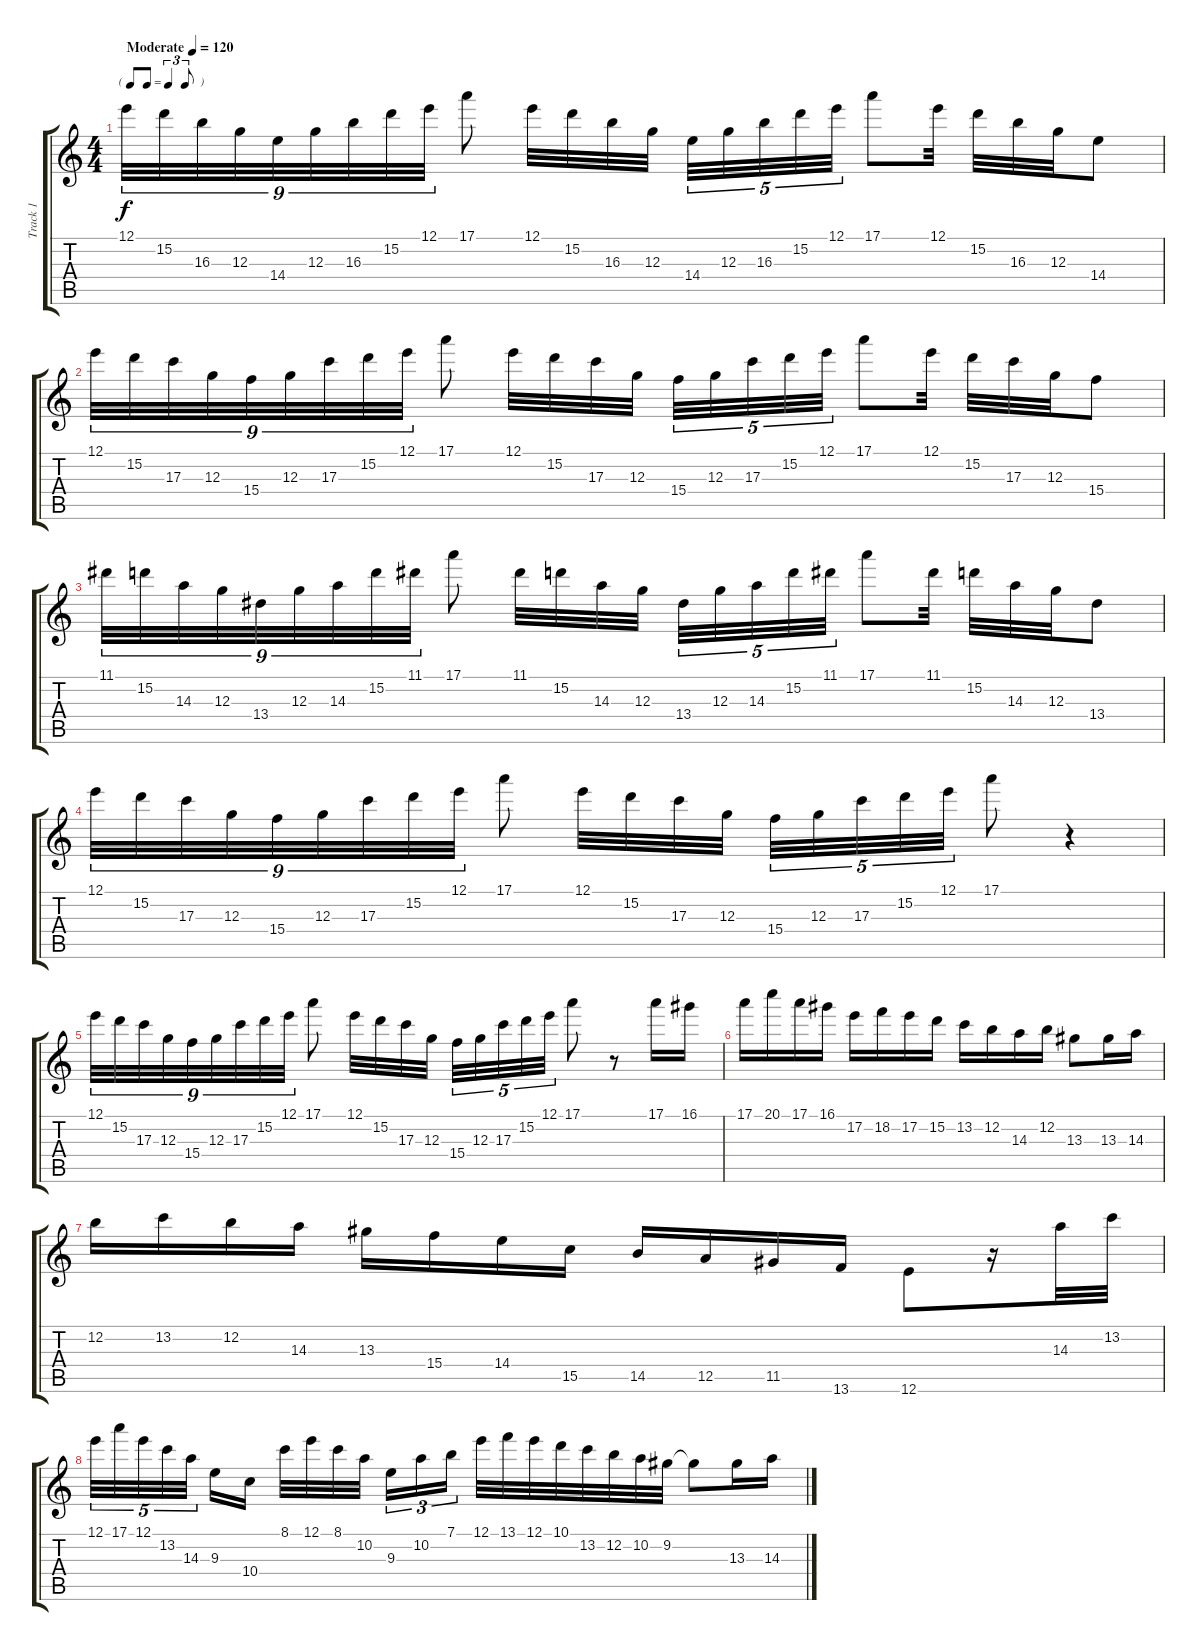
\track ("Track 1" "Track 1") {instrument distortionguitar}
\staff {score tabs}
\tuning (E4 B3 G3 D3 A2 E2) {hide}
\ts (4 4)
\tf triplet8th
\tempo (120 "Moderate")
\clef g2
\ks c
12.1.32{tu (9 8) dy f instrument distortionguitar} 15.2.32{tu (9 8)} 16.3.32{tu (9 8)} 12.3.32{tu (9 8)} 14.4.32{tu (9 8)} 12.3.32{tu (9 8)} 16.3.32{tu (9 8)} 15.2.32{tu (9 8)} 12.1.32{tu (9 8)} 17.1.8 12.1.32 15.2.32 16.3.32 12.3.32 14.4.32{tu (5 4)} 12.3.32{tu (5 4)} 16.3.32{tu (5 4)} 15.2.32{tu (5 4)} 12.1.32{tu (5 4)} 17.1.8 12.1.32 15.2.32 16.3.32 12.3.32 14.4.8 |
12.1.32{tu (9 8)} 15.2.32{tu (9 8)} 17.3.32{tu (9 8)} 12.3.32{tu (9 8)} 15.4.32{tu (9 8)} 12.3.32{tu (9 8)} 17.3.32{tu (9 8)} 15.2.32{tu (9 8)} 12.1.32{tu (9 8)} 17.1.8 12.1.32 15.2.32 17.3.32 12.3.32 15.4.32{tu (5 4)} 12.3.32{tu (5 4)} 17.3.32{tu (5 4)} 15.2.32{tu (5 4)} 12.1.32{tu (5 4)} 17.1.8 12.1.32 15.2.32 17.3.32 12.3.32 15.4.8 |
11.1.32{tu (9 8)} 15.2.32{tu (9 8)} 14.3.32{tu (9 8)} 12.3.32{tu (9 8)} 13.4.32{tu (9 8)} 12.3.32{tu (9 8)} 14.3.32{tu (9 8)} 15.2.32{tu (9 8)} 11.1.32{tu (9 8)} 17.1.8 11.1.32 15.2.32 14.3.32 12.3.32 13.4.32{tu (5 4)} 12.3.32{tu (5 4)} 14.3.32{tu (5 4)} 15.2.32{tu (5 4)} 11.1.32{tu (5 4)} 17.1.8 11.1.32 15.2.32 14.3.32 12.3.32 13.4.8 |
12.1.32{tu (9 8)} 15.2.32{tu (9 8)} 17.3.32{tu (9 8)} 12.3.32{tu (9 8)} 15.4.32{tu (9 8)} 12.3.32{tu (9 8)} 17.3.32{tu (9 8)} 15.2.32{tu (9 8)} 12.1.32{tu (9 8)} 17.1.8 12.1.32 15.2.32 17.3.32 12.3.32 15.4.32{tu (5 4)} 12.3.32{tu (5 4)} 17.3.32{tu (5 4)} 15.2.32{tu (5 4)} 12.1.32{tu (5 4)} 17.1.8 r.4 |
12.1.32{tu (9 8)} 15.2.32{tu (9 8)} 17.3.32{tu (9 8)} 12.3.32{tu (9 8)} 15.4.32{tu (9 8)} 12.3.32{tu (9 8)} 17.3.32{tu (9 8)} 15.2.32{tu (9 8)} 12.1.32{tu (9 8)} 17.1.8 12.1.32 15.2.32 17.3.32 12.3.32 15.4.32{tu (5 4)} 12.3.32{tu (5 4)} 17.3.32{tu (5 4)} 15.2.32{tu (5 4)} 12.1.32{tu (5 4)} 17.1.8 r.8 17.1.16 16.1.16 |
17.1.16 20.1.16 17.1.16 16.1.16 17.2.16 18.2.16 17.2.16 15.2.16 13.2.16 12.2.16 14.3.16 12.2.16 13.3.8 13.3.16 14.3.16 |
12.2.16 13.2.16 12.2.16 14.3.16 13.3.16 15.4.16 14.4.16 15.5.16 14.5.16 12.5.16 11.5.16 13.6.16 12.6.8 r.16 14.3.32 13.2.32 |
12.1.32{tu (5 4)} 17.1.32{tu (5 4)} 12.1.32{tu (5 4)} 13.2.32{tu (5 4)} 14.3.32{tu (5 4)} 9.3.16 10.4.16 8.1.32 12.1.32 8.1.32 10.2.32 9.3.16{tu (3 2)} 10.2.16{tu (3 2)} 7.1.16{tu (3 2)} 12.1.32 13.1.32 12.1.32 10.1.32 13.2.32 12.2.32 10.2.32 9.2.32 9.2{t}.8 13.3.16 14.3.16
